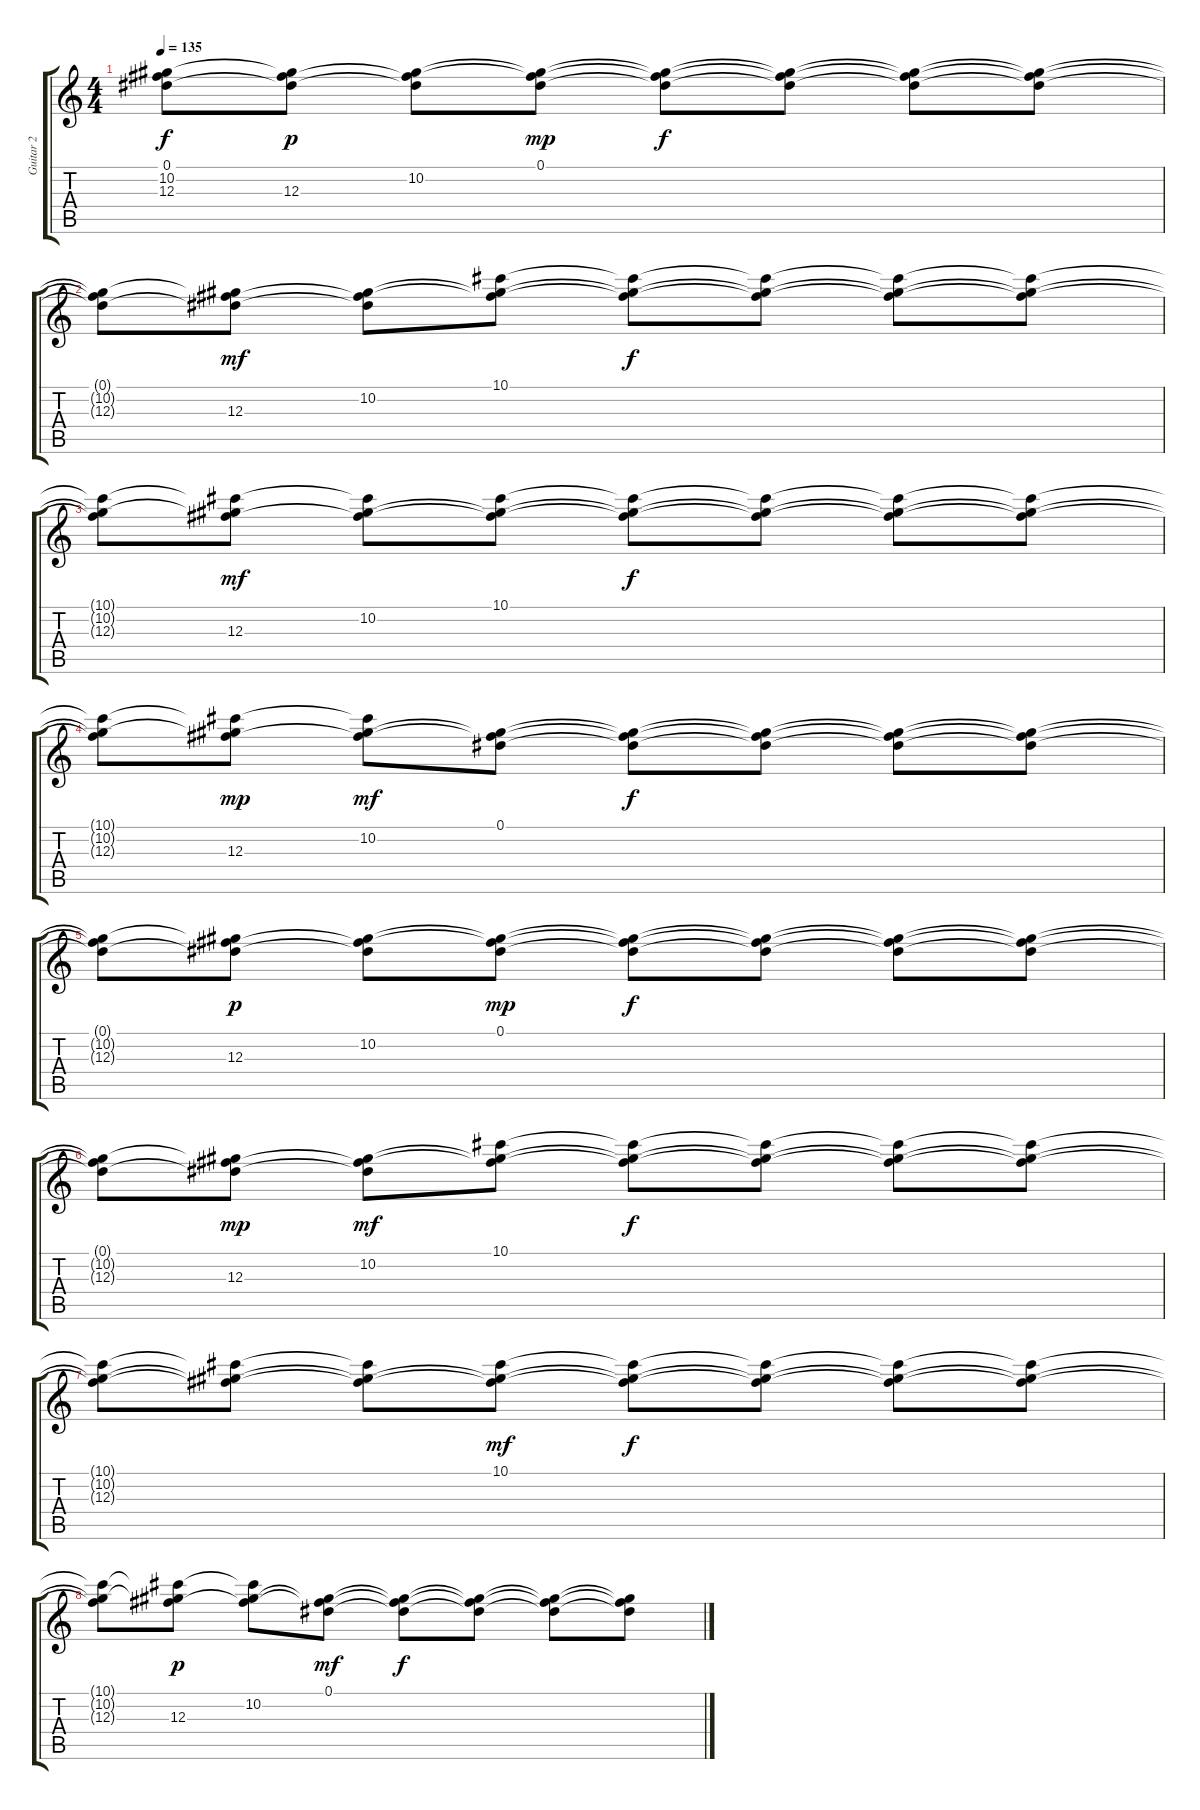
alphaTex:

\track ("Guitar 2" "Guitar 2") {instrument electricguitarclean}
\staff {score tabs}
\tuning (Eb4 Bb3 Gb3 Db3 Ab2 Eb2) {hide}
\ts (4 4)
\tempo 135
\clef g2
\ks c
(0.1{t} 10.2{t} 12.3{t}).8{dy f} (0.1{t} 10.2{t} 12.3).8{dy p} (0.1{t} 10.2 12.3{t}).8 (0.1 10.2{t} 12.3{t}).8{dy mp} (0.1{t} 10.2{t} 12.3{t}).8{dy f} (0.1{t} 10.2{t} 12.3{t}).8 (0.1{t} 10.2{t} 12.3{t}).8 (0.1{t} 10.2{t} 12.3{t}).8 |
(0.1{t} 10.2{t} 12.3{t}).8 (0.1{t} 10.2{t} 12.3).8{dy mf} (0.1{t} 10.2 12.3{t}).8 (10.1 10.2{t} 12.3{t}).8 (10.1{t} 10.2{t} 12.3{t}).8{dy f} (10.1{t} 10.2{t} 12.3{t}).8 (10.1{t} 10.2{t} 12.3{t}).8 (10.1{t} 10.2{t} 12.3{t}).8 |
(10.1{t} 10.2{t} 12.3{t}).8 (10.1{t} 10.2{t} 12.3).8{dy mf} (10.1{t} 10.2 12.3{t}).8 (10.1 10.2{t} 12.3{t}).8 (10.1{t} 10.2{t} 12.3{t}).8{dy f} (10.1{t} 10.2{t} 12.3{t}).8 (10.1{t} 10.2{t} 12.3{t}).8 (10.1{t} 10.2{t} 12.3{t}).8 |
(10.1{t} 10.2{t} 12.3{t}).8 (10.1{t} 10.2{t} 12.3).8{dy mp} (10.1{t} 10.2 12.3{t}).8{dy mf} (0.1 10.2{t} 12.3{t}).8 (0.1{t} 10.2{t} 12.3{t}).8{dy f} (0.1{t} 10.2{t} 12.3{t}).8 (0.1{t} 10.2{t} 12.3{t}).8 (0.1{t} 10.2{t} 12.3{t}).8 |
(0.1{t} 10.2{t} 12.3{t}).8 (0.1{t} 10.2{t} 12.3).8{dy p} (0.1{t} 10.2 12.3{t}).8 (0.1 10.2{t} 12.3{t}).8{dy mp} (0.1{t} 10.2{t} 12.3{t}).8{dy f} (0.1{t} 10.2{t} 12.3{t}).8 (0.1{t} 10.2{t} 12.3{t}).8 (0.1{t} 10.2{t} 12.3{t}).8 |
(0.1{t} 10.2{t} 12.3{t}).8 (0.1{t} 10.2{t} 12.3).8{dy mp} (0.1{t} 10.2 12.3{t}).8{dy mf} (10.1 10.2{t} 12.3{t}).8 (10.1{t} 10.2{t} 12.3{t}).8{dy f} (10.1{t} 10.2{t} 12.3{t}).8 (10.1{t} 10.2{t} 12.3{t}).8 (10.1{t} 10.2{t} 12.3{t}).8 |
(10.1{t} 10.2{t} 12.3{t}).8 (10.1{t} 10.2{t} 12.3{t}).8 (10.1{t} 10.2{t} 12.3{t}).8 (10.1 10.2{t} 12.3{t}).8{dy mf} (10.1{t} 10.2{t} 12.3{t}).8{dy f} (10.1{t} 10.2{t} 12.3{t}).8 (10.1{t} 10.2{t} 12.3{t}).8 (10.1{t} 10.2{t} 12.3{t}).8 |
(10.1{t} 10.2{t} 12.3{t}).8 (10.1{t} 10.2{t} 12.3).8{dy p} (10.1{t} 10.2 12.3{t}).8 (0.1 10.2{t} 12.3{t}).8{dy mf} (0.1{t} 10.2{t} 12.3{t}).8{dy f} (0.1{t} 10.2{t} 12.3{t}).8 (0.1{t} 10.2{t} 12.3{t}).8 (0.1{t} 10.2{t} 12.3{t}).8
